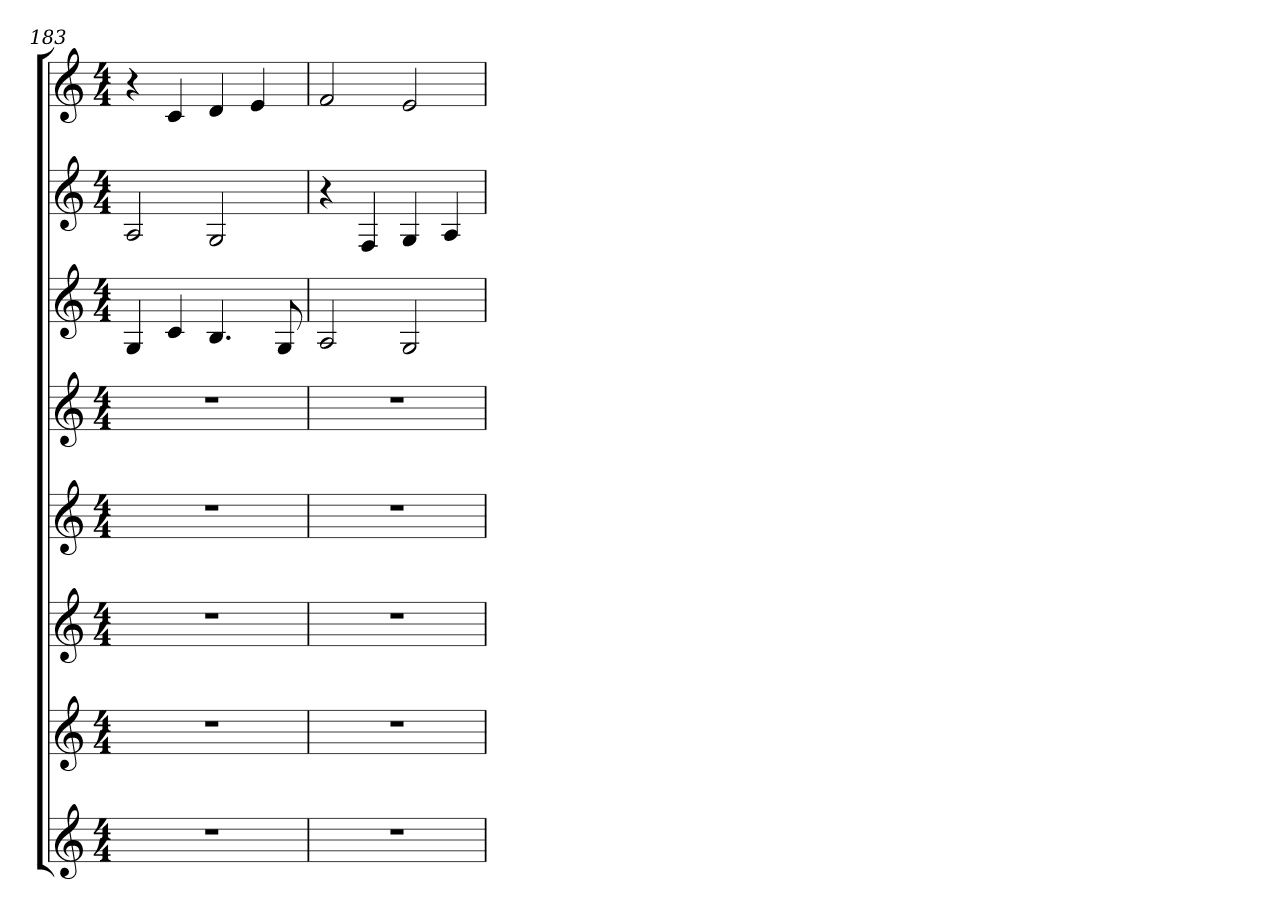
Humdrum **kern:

**kern	**kern	**kern	**kern	**kern	**kern	**kern	**kern
*part8	*part7	*part6	*part5	*part4	*part3	*part2	*part1
*staff8	*staff7	*staff6	*staff5	*staff4	*staff3	*staff2	*staff1
*clefG2	*clefG2	*clefG2	*clefG2	*clefG2	*clefG2	*clefG2	*clefG2
*k[]	*k[]	*k[]	*k[]	*k[]	*k[]	*k[]	*k[]
*M4/4	*M4/4	*M4/4	*M4/4	*M4/4	*M4/4	*M4/4	*M4/4
=183	=183	=183	=183	=183	=183	=183	=183
1r	1r	1r	1r	1r	4G/	2A/	4r
.	.	.	.	.	4c/	.	4c/
.	.	.	.	.	4.B/	2G/	4d/
.	.	.	.	.	.	.	4e/
.	.	.	.	.	8G/	.	.
=184	=184	=184	=184	=184	=184	=184	=184
1r	1r	1r	1r	1r	2A/	4r	2f/
.	.	.	.	.	.	4F/	.
.	.	.	.	.	2G/	4G/	2e/
.	.	.	.	.	.	4A/	.
=	=	=	=	=	=	=	=
*-	*-	*-	*-	*-	*-	*-	*-
